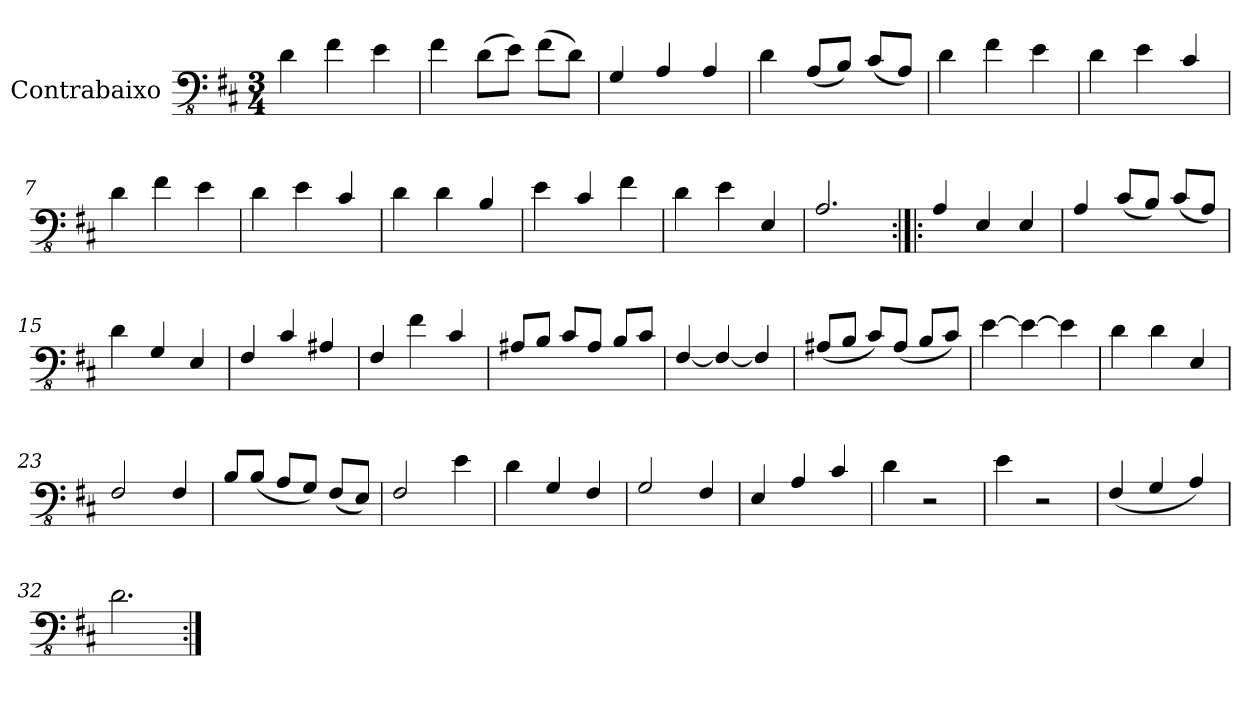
**kern
*part1
*staff1
*I"Contrabaixo
*clefFv4
*ITrd7c12
*k[f#c#]
*M3/4
*MM86
=1
4DD\
4FF#\
4EE\
=2
4FF#\
(8DD\L
8EE\J)
(8FF#\L
8DD\J)
=3
4GGG/
4AAA/
4AAA/
=4
4DD\
(8AAA/L
8BBB/J)
(8CC#/L
8AAA/J)
=5
4DD\
4FF#\
4EE\
=6
4DD\
4EE\
4CC#/
=7
4DD\
4FF#\
4EE\
!!LO:LB:g=z
=8
4DD\
4EE\
4CC#/
=9
4DD\
4DD\
4BBB/
=10
4EE\
4CC#/
4FF#\
=11
4DD\
4EE\
4EEE/
=12
2.AAA/
=13:|!|:
4AAA/
4EEE/
4EEE/
=14
4AAA/
(8CC#/L
8BBB/J)
(8CC#/L
8AAA/J)
=15
4DD\
4GGG/
4EEE/
!!LO:LB:g=z
=16
4FFF#/
4CC#/
4AAA#X/
=17
4FFF#/
4FF#\
4CC#/
=18
8AAA#X/L
8BBB/J
8CC#/L
8AAA#/J
8BBB/L
8CC#/J
=19
[4FFF#/
4FFF#/_
4FFF#/]
=20
(8AAA#X/L
8BBB/J
8CC#/L)
(8AAA#/J
8BBB/L
8CC#/J)
=21
[4EE\
4EE\_
4EE\]
!!LO:LB:g=z
=22
4DD\
4DD\
4EEE/
=23
2FFF#/
4FFF#/
=24
8BBB/L
(8BBB/J
8AAA/L
8GGG/J)
(8FFF#/L
8EEE/J)
=25
2FFF#/
4EE\
=26
4DD\
4GGG/
4FFF#/
=27
2GGG/
4FFF#/
=28
4EEE/
4AAA/
4CC#/
=29
4DD\
2r
!!LO:LB:g=z
=30
4EE\
2r
=31
(4FFF#/
4GGG/
4AAA/)
=32
2.DD\
=:|!
*-
